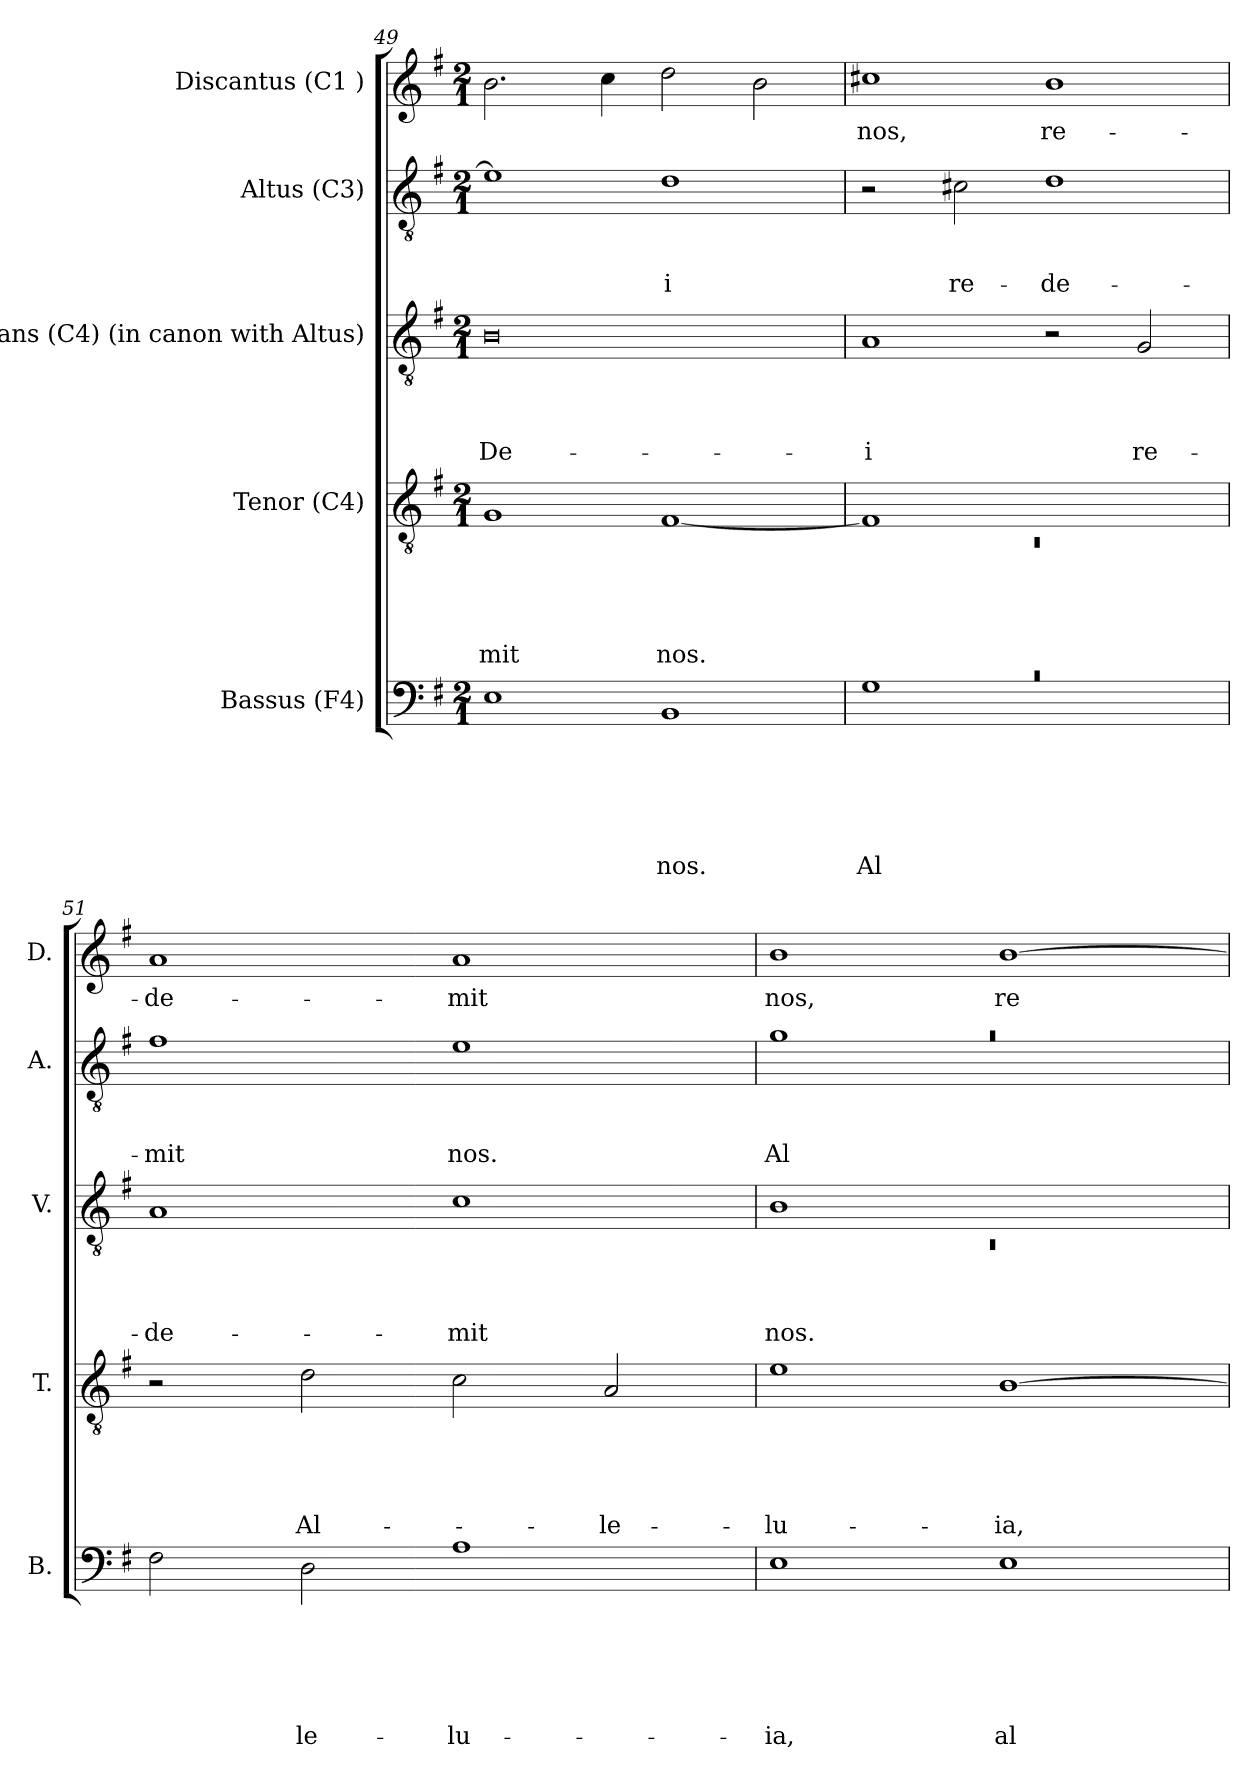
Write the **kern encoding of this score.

**kern	**text	**text	**text	**text	**text	**text	**kern	**text	**text	**text	**text	**text	**kern	**text	**text	**text	**text	**kern	**text	**text	**text	**kern	**text
*part5	*part5	*part5	*part5	*part5	*part5	*part5	*part4	*part4	*part4	*part4	*part4	*part4	*part3	*part3	*part3	*part3	*part3	*part2	*part2	*part2	*part2	*part1	*part1
*staff5	*staff5	*staff5	*staff5	*staff5	*staff5	*staff5	*staff4	*staff4	*staff4	*staff4	*staff4	*staff4	*staff3	*staff3	*staff3	*staff3	*staff3	*staff2	*staff2	*staff2	*staff2	*staff1	*staff1
*I"Bassus (F4)	*	*	*	*	*	*	*I"Tenor (C4)	*	*	*	*	*	*I"Vagans (C4) (in canon with Altus)	*	*	*	*	*I"Altus (C3)	*	*	*	*I"Discantus (C1 )	*
*I'B.	*	*	*	*	*	*	*I'T.	*	*	*	*	*	*I'V.	*	*	*	*	*I'A.	*	*	*	*I'D.	*
!!LO:LB:g=z
*clefF4	*	*	*	*	*	*	*clefGv2	*	*	*	*	*	*clefGv2	*	*	*	*	*clefGv2	*	*	*	*clefG2	*
*k[f#]	*	*	*	*	*	*	*k[f#]	*	*	*	*	*	*k[f#]	*	*	*	*	*k[f#]	*	*	*	*k[f#]	*
*G:	*	*	*	*	*	*	*G:	*	*	*	*	*	*G:	*	*	*	*	*G:	*	*	*	*G:	*
*M2/1	*	*	*	*	*	*	*M2/1	*	*	*	*	*	*M2/1	*	*	*	*	*M2/1	*	*	*	*M2/1	*
=49	=49	=49	=49	=49	=49	=49	=49	=49	=49	=49	=49	=49	=49	=49	=49	=49	=49	=49	=49	=49	=49	=49	=49
!	!	!	!	!	!	!	!	!	!	!	!	!LO:LY:b	!	!	!	!	!LO:LY:b	!	!	!	!	!	!
1E	.	.	.	.	.	.	1G	.	.	.	.	-mit	0B	.	.	.	De-	1e]	.	.	.	2.b\	.
.	.	.	.	.	.	.	.	.	.	.	.	.	.	.	.	.	.	.	.	.	.	4cc\	.
!	!	!	!	!	!	!LO:LY:b	!	!	!	!	!	!LO:LY:b	!	!	!	!	!	!	!	!	!LO:LY:b:rj	!	!
1BB	.	.	.	.	.	nos.	[<1F#	.	.	.	.	nos.	.	.	.	.	.	1d	.	.	-i	2dd\	.
.	.	.	.	.	.	.	.	.	.	.	.	.	.	.	.	.	.	.	.	.	.	2b\	.
=50	=50	=50	=50	=50	=50	=50	=50	=50	=50	=50	=50	=50	=50	=50	=50	=50	=50	=50	=50	=50	=50	=50	=50
*	*	*	*	*	*	*	*^	*	*	*	*	*	*	*	*	*	*	*	*	*	*	*	*
!LO:N:vis=1	!	!	!	!	!	!LO:LY:b	!	!LO:N:vis=1	!	!	!	!	!	!	!	!	!	!LO:LY:b:rj	!	!	!	!	!	!LO:LY:b
*^	*	*	*	*	*	*	*	*	*	*	*	*	*	*	*	*	*	*	*	*	*	*	*	*
0rc	1G	.	.	.	.	.	Al-	1F#]	0rC	.	.	.	.	.	1A	.	.	.	-i	2r	.	.	.	1cc#	nos,
!	!	!	!	!	!	!	!	!	!	!	!	!	!	!	!	!	!	!	!	!	!	!	!LO:LY:b	!	!
.	.	.	.	.	.	.	.	.	.	.	.	.	.	.	.	.	.	.	.	2c#\	.	.	re-	.	.
!	!	!	!	!	!	!	!	!	!	!	!	!	!	!	!	!	!	!	!	!	!	!	!LO:LY:b	!	!LO:LY:b
.	1ryy	.	.	.	.	.	.	1ryy	.	.	.	.	.	.	2r	.	.	.	.	1d	.	.	-de-	1b	re-
!	!	!	!	!	!	!	!	!	!	!	!	!	!	!	!	!	!	!	!LO:LY:b	!	!	!	!	!	!
.	.	.	.	.	.	.	.	.	.	.	.	.	.	.	2G/	.	.	.	re-	.	.	.	.	.	.
*v	*v	*	*	*	*	*	*	*	*	*	*	*	*	*	*	*	*	*	*	*	*	*	*	*	*
*	*	*	*	*	*	*	*v	*v	*	*	*	*	*	*	*	*	*	*	*	*	*	*	*	*
=51	=51	=51	=51	=51	=51	=51	=51	=51	=51	=51	=51	=51	=51	=51	=51	=51	=51	=51	=51	=51	=51	=51	=51
!	!	!	!	!	!	!	!	!	!	!	!	!	!	!	!	!	!LO:LY:b	!	!	!	!LO:LY:b	!	!LO:LY:b
2F#\	.	.	.	.	.	.	2r	.	.	.	.	.	1A	.	.	.	-de-	1f#	.	.	-mit	1a	-de-
!	!	!	!	!	!	!LO:LY:b	!	!	!	!	!	!LO:LY:b	!	!	!	!	!	!	!	!	!	!	!
2D\	.	.	.	.	.	-le-	2d\	.	.	.	.	Al-	.	.	.	.	.	.	.	.	.	.	.
!	!	!	!	!	!	!LO:LY:b	!	!	!	!	!	!	!	!	!	!	!LO:LY:b	!	!	!	!LO:LY:b	!	!LO:LY:b
1A	.	.	.	.	.	-lu-	2c\	.	.	.	.	.	1c	.	.	.	-mit	1e	.	.	nos.	1a	-mit
!	!	!	!	!	!	!	!	!	!	!	!	!LO:LY:b	!	!	!	!	!	!	!	!	!	!	!
.	.	.	.	.	.	.	2A/	.	.	.	.	-le-	.	.	.	.	.	.	.	.	.	.	.
=52	=52	=52	=52	=52	=52	=52	=52	=52	=52	=52	=52	=52	=52	=52	=52	=52	=52	=52	=52	=52	=52	=52	=52
*	*	*	*	*	*	*	*	*	*	*	*	*	*^	*	*	*	*	*	*	*	*	*	*
!	!	!	!	!	!	!LO:LY:b	!	!	!	!	!	!LO:LY:b	!	!LO:N:vis=1	!	!	!	!LO:LY:b	!LO:N:vis=1	!	!	!LO:LY:b	!	!LO:LY:b
*	*	*	*	*	*	*	*	*	*	*	*	*	*	*	*	*	*	*	*^	*	*	*	*	*
1E	.	.	.	.	.	-ia,	1e	.	.	.	.	-lu-	1B	0rC	.	.	.	nos.	0ra	1g	.	.	Al-	1b	nos,
!	!	!	!	!	!	!LO:LY:b	!	!	!	!	!	!LO:LY:b	!	!	!	!	!	!	!	!	!	!	!	!	!LO:LY:b
1E	.	.	.	.	.	al-	[>1B	.	.	.	.	-ia,	1ryy	.	.	.	.	.	.	1ryy	.	.	.	[>1b	re-
*	*	*	*	*	*	*	*	*	*	*	*	*	*v	*v	*	*	*	*	*	*	*	*	*	*	*
*	*	*	*	*	*	*	*	*	*	*	*	*	*	*	*	*	*	*v	*v	*	*	*	*	*
=	=	=	=	=	=	=	=	=	=	=	=	=	=	=	=	=	=	=	=	=	=	=	=
*-	*-	*-	*-	*-	*-	*-	*-	*-	*-	*-	*-	*-	*-	*-	*-	*-	*-	*-	*-	*-	*-	*-	*-
